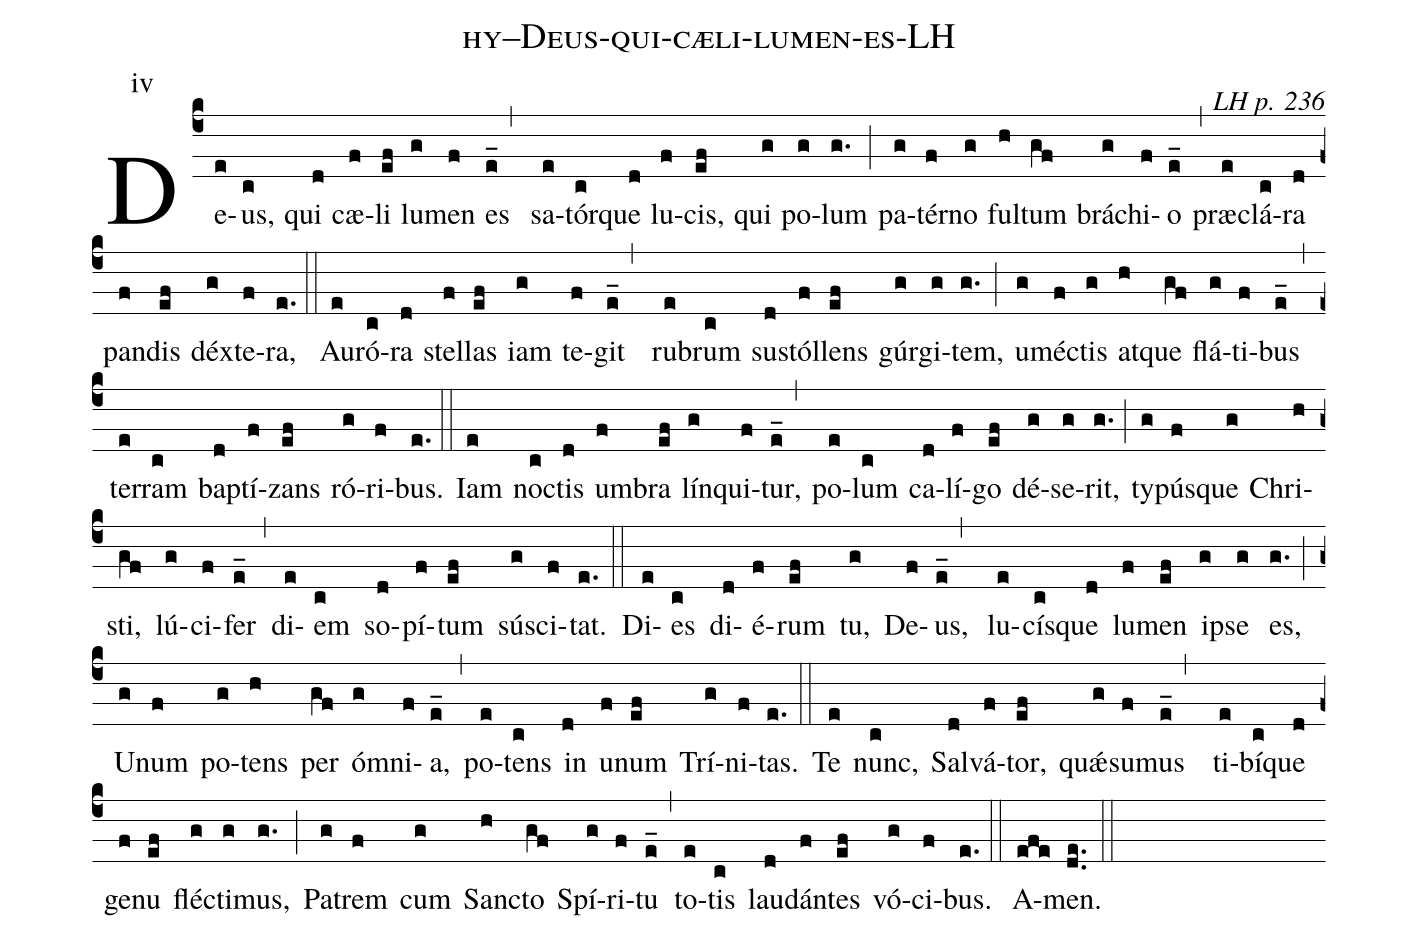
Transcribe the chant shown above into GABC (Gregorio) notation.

name: hy--Deus-qui-cæli-lumen-es-LH ;
commentary: LH p. 236 ;
annotation: iv;
%%
(c4) De(e)us,(c) qui(d) cæ(f)li(ef) lu(g)men(f) es(e_,)
sa(e)tór(c)que(d) lu(f)cis,(ef) qui(g) po(g)lum(g.) (;)
pa(g)tér(f)no(g) ful(h)tum(gf) brá(g)chi(f)o(e_) (,)
præ(e)clá(c)ra(d) pan(f)dis(ef) déx(g)te(f)ra,(e.) (::)
Au(e)ró(c)ra(d) stel(f)las(ef) iam(g) te(f)git(e_,)
ru(e)brum(c) su(d)stól(f)lens(ef) gúr(g)gi(g)tem,(g.) (;)
u(g)mé(f)ctis(g) at(h)que(gf) flá(g)ti(f)bus(e_) (,)
ter(e)ram(c) bap(d)tí(f)zans(ef) ró(g)ri(f)bus.(e.) (::)
Iam(e) no(c)ctis(d) um(f)bra(ef) lín(g)qui(f)tur,(e_,)
po(e)lum(c) ca(d)lí(f)go(ef) dé(g)se(g)rit,(g.) (;)
ty(g)pús(f)que(g) Chri(h)sti,(gf) lú(g)ci(f)fer(e_) (,)
di(e)em(c) so(d)pí(f)tum(ef) sú(g)sci(f)tat.(e.) (::)
Di(e)es(c) di(d)é(f)rum(ef) tu,(g) De(f)us,(e_,)
lu(e)cís(c)que(d) lu(f)men(ef) i(g)pse(g) es,(g.) (;)
U(g)num(f) po(g)tens(h) per(gf) óm(g)ni(f)a,(e_) (,)
po(e)tens(c) in(d) u(f)num(ef) Trí(g)ni(f)tas.(e.) (::)
Te(e) nunc,(c) Sal(d)vá(f)tor,(ef) quǽ(g)su(f)mus(e_,)
ti(e)bí(c)que(d) ge(f)nu(ef) flé(g)cti(g)mus,(g.) (;)
Pa(g)trem(f) cum(g) San(h)cto(gf) Spí(g)ri(f)tu(e_) (,)
to(e)tis(c) lau(d)dán(f)tes(ef) vó(g)ci(f)bus.(e.) (::)
A(efe)men.(de..) (::)
